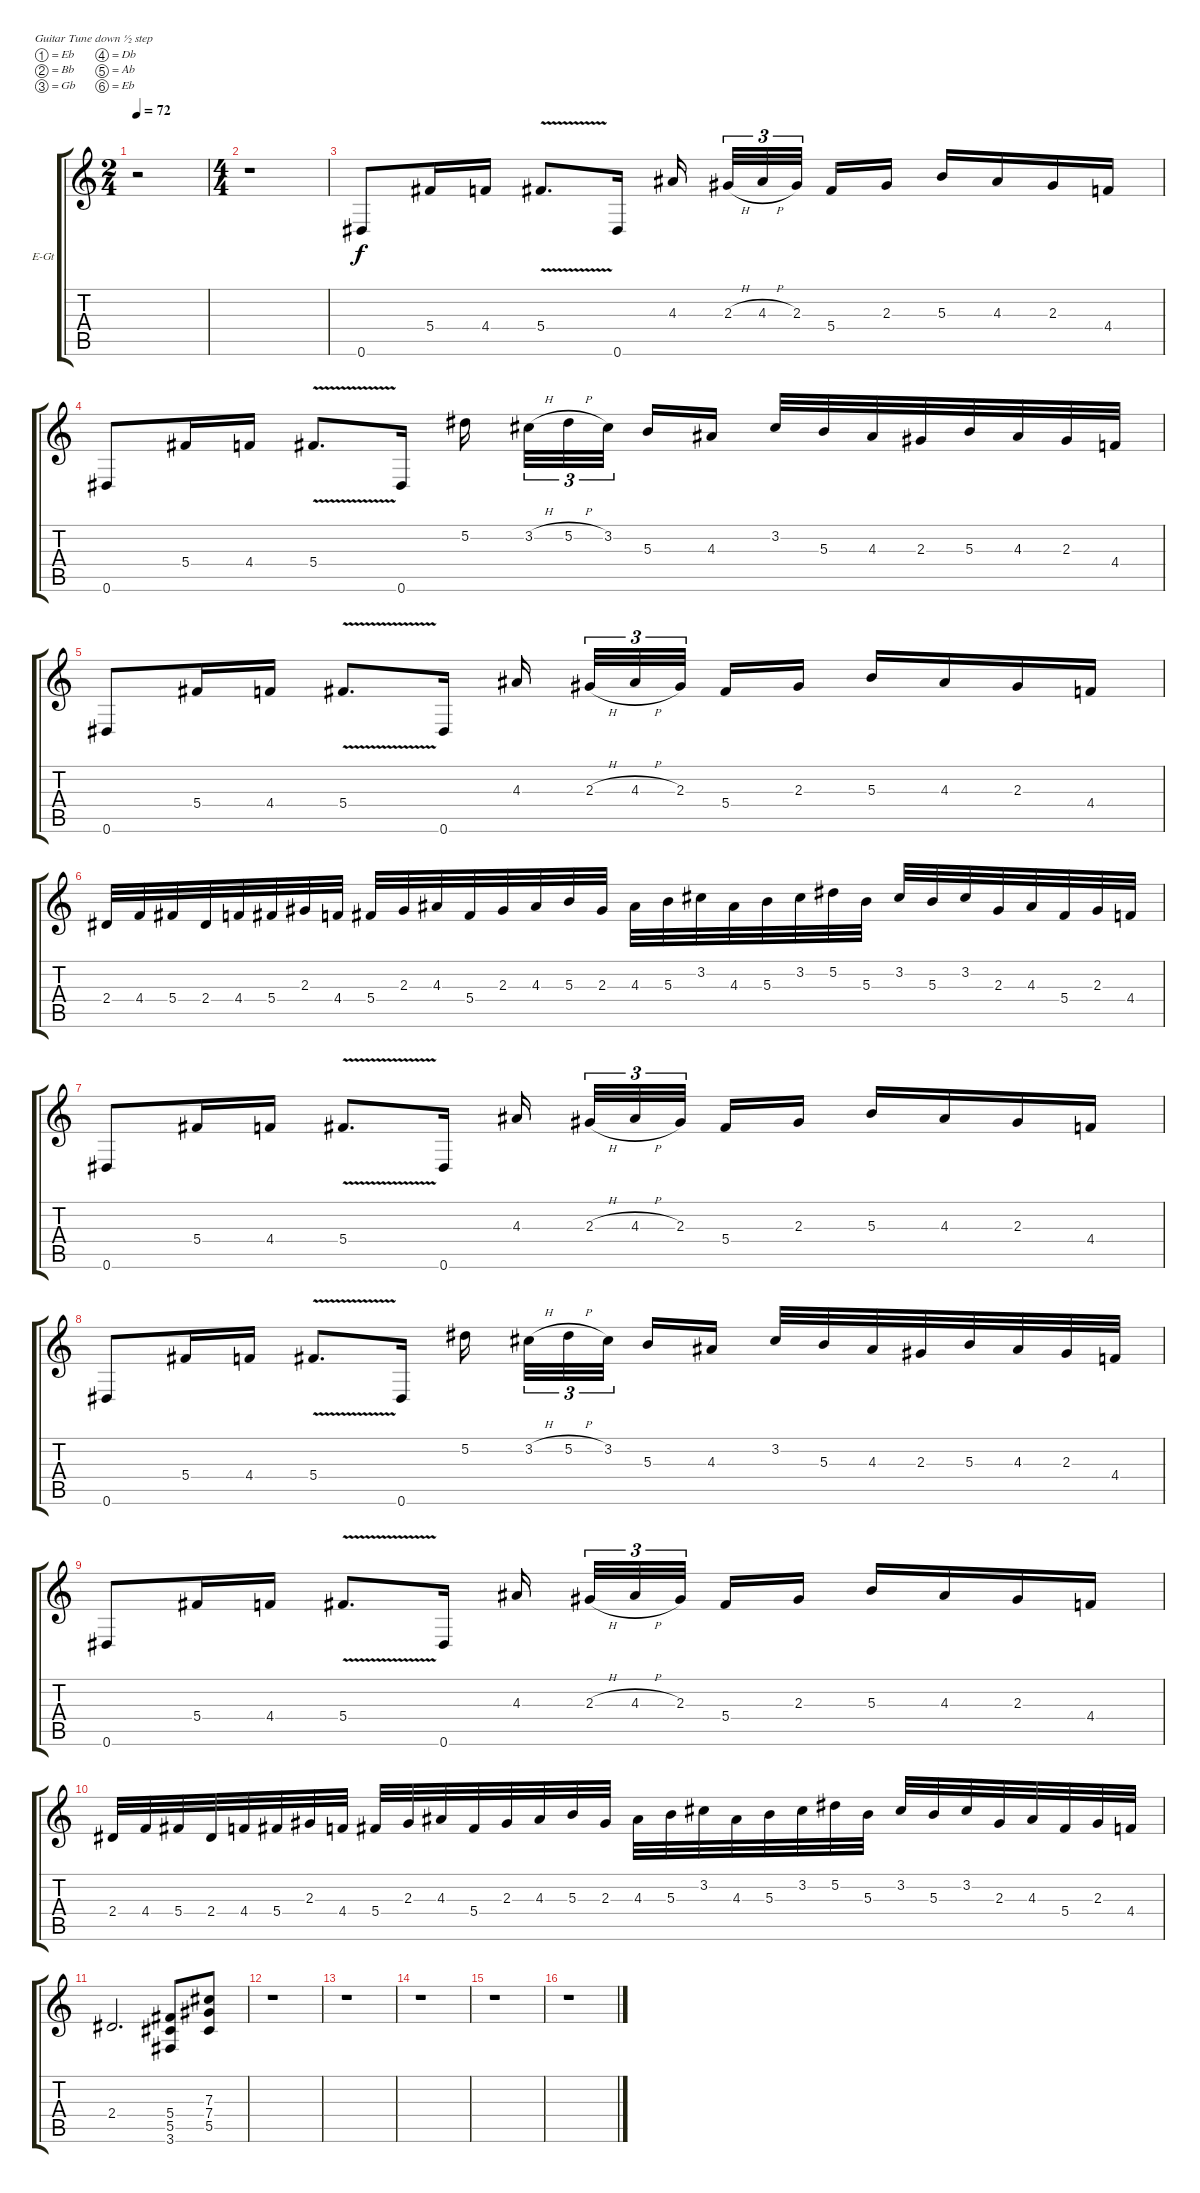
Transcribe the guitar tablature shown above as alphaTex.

\bracketExtendMode groupsimilarinstruments
\firstSystemTrackNameOrientation horizontal
\otherSystemsTrackNameOrientation horizontal
\track ("Harmony" "E-Gt") {instrument overdrivenguitar}
\staff {score tabs}
\tuning (Eb4 Bb3 Gb3 Db3 Ab2 Eb2)
\ts (2 4)
\tempo 72
\clef g2
\ks c
r.2{dy f instrument overdrivenguitar} |
\ts (4 4)
r.1 |
0.6.8 5.4.16 4.4.16 5.4{v}.8{d} 0.6.16 4.3.16 2.3{h}.32{tu (3 2)} 4.3{h}.32{tu (3 2)} 2.3.32{tu (3 2)} 5.4.16 2.3.16 5.3.16 4.3.16 2.3.16 4.4.16 |
0.6.8 5.4.16 4.4.16 5.4{v}.8{d} 0.6.16 5.2.16 3.2{h}.32{tu (3 2)} 5.2{h}.32{tu (3 2)} 3.2.32{tu (3 2)} 5.3.16 4.3.16 3.2.32 5.3.32 4.3.32 2.3.32 5.3.32 4.3.32 2.3.32 4.4.32 |
0.6.8 5.4.16 4.4.16 5.4{v}.8{d} 0.6.16 4.3.16 2.3{h}.32{tu (3 2)} 4.3{h}.32{tu (3 2)} 2.3.32{tu (3 2)} 5.4.16 2.3.16 5.3.16 4.3.16 2.3.16 4.4.16 |
2.4.32 4.4.32 5.4.32 2.4.32 4.4.32 5.4.32 2.3.32 4.4.32 5.4.32 2.3.32 4.3.32 5.4.32 2.3.32 4.3.32 5.3.32 2.3.32 4.3.32 5.3.32 3.2.32 4.3.32 5.3.32 3.2.32 5.2.32 5.3.32 3.2.32 5.3.32 3.2.32 2.3.32 4.3.32 5.4.32 2.3.32 4.4.32 |
0.6.8 5.4.16 4.4.16 5.4{v}.8{d} 0.6.16 4.3.16 2.3{h}.32{tu (3 2)} 4.3{h}.32{tu (3 2)} 2.3.32{tu (3 2)} 5.4.16 2.3.16 5.3.16 4.3.16 2.3.16 4.4.16 |
0.6.8 5.4.16 4.4.16 5.4{v}.8{d} 0.6.16 5.2.16 3.2{h}.32{tu (3 2)} 5.2{h}.32{tu (3 2)} 3.2.32{tu (3 2)} 5.3.16 4.3.16 3.2.32 5.3.32 4.3.32 2.3.32 5.3.32 4.3.32 2.3.32 4.4.32 |
0.6.8 5.4.16 4.4.16 5.4{v}.8{d} 0.6.16 4.3.16 2.3{h}.32{tu (3 2)} 4.3{h}.32{tu (3 2)} 2.3.32{tu (3 2)} 5.4.16 2.3.16 5.3.16 4.3.16 2.3.16 4.4.16 |
2.4.32 4.4.32 5.4.32 2.4.32 4.4.32 5.4.32 2.3.32 4.4.32 5.4.32 2.3.32 4.3.32 5.4.32 2.3.32 4.3.32 5.3.32 2.3.32 4.3.32 5.3.32 3.2.32 4.3.32 5.3.32 3.2.32 5.2.32 5.3.32 3.2.32 5.3.32 3.2.32 2.3.32 4.3.32 5.4.32 2.3.32 4.4.32 |
2.4.2{d} (5.4 5.5 3.6).8 (7.3 7.4 5.5).8 |
r.1 |
r.1 |
r.1 |
r.1 |
r.1
